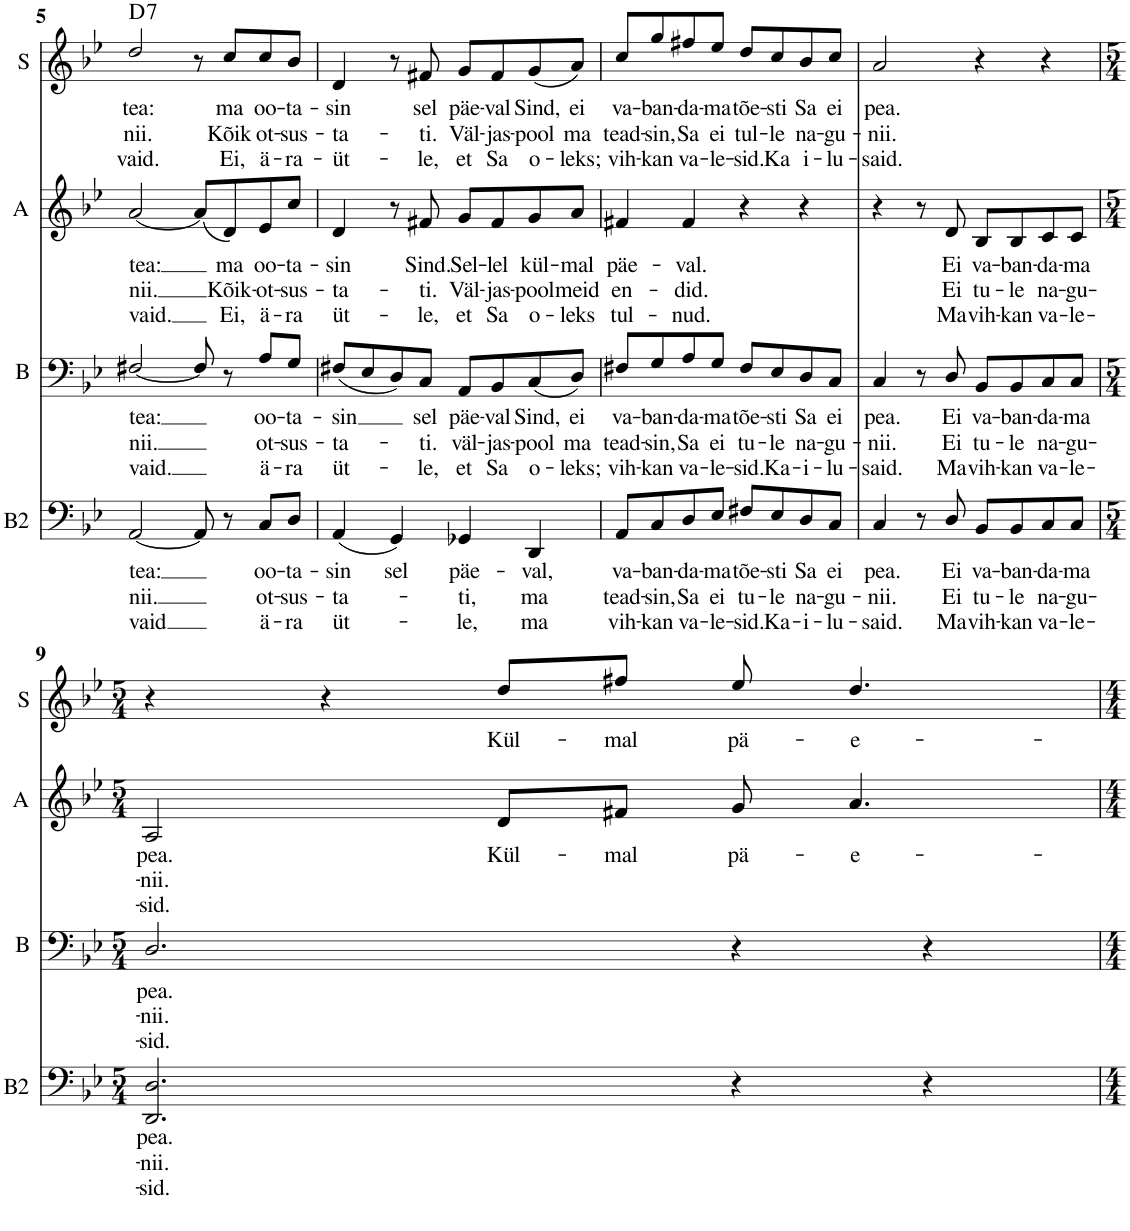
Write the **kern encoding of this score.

**kern	**text	**text	**text	**kern	**text	**text	**text	**kern	**text	**text	**text	**kern	**text	**text	**text	**harte
*part4	*part4	*part4	*part4	*part3	*part3	*part3	*part3	*part2	*part2	*part2	*part2	*part1	*part1	*part1	*part1	*part1
*staff4	*staff4	*staff4	*staff4	*staff3	*staff3	*staff3	*staff3	*staff2	*staff2	*staff2	*staff2	*staff1	*staff1	*staff1	*staff1	*
*I"B2	*	*	*	*I"B	*	*	*	*I"A	*	*	*	*I"Flute / Unison	*	*	*	*
*I'B2	*	*	*	*I'B	*	*	*	*I'A	*	*	*	*	*	*	*	*
!!LO:PB:g=z
*clefF4	*	*	*	*clefF4	*	*	*	*clefG2	*	*	*	*clefG2	*	*	*	*
*	*	*	*	*	*	*	*	*Trd1c2	*	*	*	*	*	*	*	*
*k[b-e-]	*	*	*	*k[b-e-]	*	*	*	*k[b-e-]	*	*	*	*k[b-e-]	*	*	*	*
*M4/4	*	*	*	*M4/4	*	*	*	*M4/4	*	*	*	*M4/4	*	*	*	*
=5	=5	=5	=5	=5	=5	=5	=5	=5	=5	=5	=5	=5	=5	=5	=5	=5
!	!LO:LY:b	!LO:LY:b	!LO:LY:b	!	!LO:LY:b	!LO:LY:b	!LO:LY:b	!	!LO:LY:b	!LO:LY:b	!LO:LY:b	!	!LO:LY:b	!LO:LY:b	!LO:LY:b	!LO:H:kt=7
[2AA/	tea:	nii.	vaid	[2F#X/	tea:	nii.	vaid.	[2a/	tea:	nii.	vaid.	2dd/	tea:	nii.	vaid.	D:7
8AA/]	.	.	.	8F#/]	.	.	.	(8a/L]	.	.	.	8r	.	.	.	.
!	!	!	!	!	!	!	!	!	!LO:LY:b	!LO:LY:b	!LO:LY:b	!	!LO:LY:b	!LO:LY:b	!LO:LY:b	!
8r	.	.	.	8r	.	.	.	8d/)	ma	Kõik-	Ei,	8cc/L	ma	Kõik	Ei,	.
!	!LO:LY:b	!LO:LY:b	!LO:LY:b	!	!LO:LY:b	!LO:LY:b	!LO:LY:b	!	!LO:LY:b	!LO:LY:b	!LO:LY:b	!	!LO:LY:b	!LO:LY:b	!LO:LY:b	!
8C/L	oo-	ot-	ä-	8A/L	oo-	ot-	ä-	8e-/	oo-	-ot-	ä-	8cc/	oo-	ot-	ä-	.
!	!LO:LY:b	!LO:LY:b	!LO:LY:b	!	!LO:LY:b	!LO:LY:b	!LO:LY:b	!	!LO:LY:b	!LO:LY:b	!LO:LY:b	!	!LO:LY:b	!LO:LY:b	!LO:LY:b	!
8D/J	-ta-	-sus-	-ra	8G/J	-ta-	-sus-	-ra	8cc/J	-ta-	-sus-	-ra	8b-/J	-ta-	-sus-	-ra-	.
=6	=6	=6	=6	=6	=6	=6	=6	=6	=6	=6	=6	=6	=6	=6	=6	=6
!	!LO:LY:b	!LO:LY:b	!LO:LY:b	!	!LO:LY:b	!LO:LY:b	!LO:LY:b	!	!LO:LY:b	!LO:LY:b	!LO:LY:b	!	!LO:LY:b	!LO:LY:b	!LO:LY:b	!
(4AA/	-sin	-ta-	-üt-	(8F#X/L	-sin	-ta-	-üt-	4d/	-sin	-ta-	üt-	4d/	-sin	-ta-	-üt-	.
.	.	.	.	8E-/	.	.	.	.	.	.	.	.	.	.	.	.
!	!LO:LY:b	!	!	!	!	!	!	!	!	!	!	!	!	!	!	!
4GG/)	sel	.	.	8D/)	.	.	.	8r	.	.	.	8r	.	.	.	.
!	!	!	!	!	!LO:LY:b	!LO:LY:b	!LO:LY:b	!	!LO:LY:b	!LO:LY:b	!LO:LY:b	!	!LO:LY:b	!LO:LY:b	!LO:LY:b	!
.	.	.	.	8C/J	sel	-ti.	-le,	8f#X/	Sind.	-ti.	-le,	8f#X/	sel	-ti.	-le,	.
!	!LO:LY:b	!LO:LY:b	!LO:LY:b	!	!LO:LY:b	!LO:LY:b	!LO:LY:b	!	!LO:LY:b	!LO:LY:b	!LO:LY:b	!	!LO:LY:b	!LO:LY:b	!LO:LY:b	!
4GG-X/	päe-	ti,	le,	8AA/L	päe-	väl-	et	8g/L	Sel-	Väl-	et	8g/L	päe-	Väl-	et	.
!	!	!	!	!	!LO:LY:b	!LO:LY:b	!LO:LY:b	!	!LO:LY:b	!LO:LY:b	!LO:LY:b	!	!LO:LY:b	!LO:LY:b	!LO:LY:b	!
.	.	.	.	8BB-/	-val	-jas-	Sa	8f#/	-lel	-jas-	Sa	8f#/	-val	-jas-	Sa	.
!	!LO:LY:b	!LO:LY:b	!LO:LY:b	!	!LO:LY:b	!LO:LY:b	!LO:LY:b	!	!LO:LY:b	!LO:LY:b	!LO:LY:b	!	!LO:LY:b	!LO:LY:b	!LO:LY:b	!
4DD/	val,	ma	ma	(8C/	Sind,	-pool	o-	8g/	kül-	-pool	o-	(8g/	Sind,	-pool	o-	.
!	!	!	!	!	!LO:LY:b	!LO:LY:b	!LO:LY:b	!	!LO:LY:b	!LO:LY:b	!LO:LY:b	!	!LO:LY:b	!LO:LY:b	!LO:LY:b	!
.	.	.	.	8D/J)	ei	ma	-leks;	8a/J	-mal	meid	-leks	8a/J)	ei	ma	-leks;	.
=7	=7	=7	=7	=7	=7	=7	=7	=7	=7	=7	=7	=7	=7	=7	=7	=7
!	!LO:LY:b	!LO:LY:b	!LO:LY:b	!	!LO:LY:b	!LO:LY:b	!LO:LY:b	!	!LO:LY:b	!LO:LY:b	!LO:LY:b	!	!LO:LY:b	!LO:LY:b	!LO:LY:b	!
8AA/L	va-	tead-	vih-	8F#X/L	va-	tead-	vih-	4f#X/	päe-	en-	tul-	8cc/L	va-	tead-	vih-	.
!	!LO:LY:b	!LO:LY:b	!LO:LY:b	!	!LO:LY:b	!LO:LY:b	!LO:LY:b	!	!	!	!	!	!LO:LY:b	!LO:LY:b	!LO:LY:b	!
8C/	-ban-	-sin,	-kan	8G/	-ban-	-sin,	-kan	.	.	.	.	8gg/	-ban-	-sin,	-kan	.
!	!LO:LY:b	!LO:LY:b	!LO:LY:b	!	!LO:LY:b	!LO:LY:b	!LO:LY:b	!	!LO:LY:b	!LO:LY:b	!LO:LY:b	!	!LO:LY:b	!LO:LY:b	!LO:LY:b	!
8D/	-da-	Sa	va-	8A/	-da-	Sa	va-	4f#/	-val.	did.	-nud.	8ff#X/	-da-	Sa	va-	.
!	!LO:LY:b	!LO:LY:b	!LO:LY:b	!	!LO:LY:b	!LO:LY:b	!LO:LY:b	!	!	!	!	!	!LO:LY:b	!LO:LY:b	!LO:LY:b	!
8E-/J	-ma	ei	-le-	8G/J	-ma	ei	-le-	.	.	.	.	8ee-/J	-ma	ei	-le-	.
!	!LO:LY:b	!LO:LY:b	!LO:LY:b	!	!LO:LY:b	!LO:LY:b	!LO:LY:b	!	!	!	!	!	!LO:LY:b	!LO:LY:b	!LO:LY:b	!
8F#X/L	tõe-	tu-	-sid.	8F#/L	tõe-	tu-	-sid.	4r	.	.	.	8dd/L	tõe-	tul-	-sid.	.
!	!LO:LY:b	!LO:LY:b	!LO:LY:b	!	!LO:LY:b	!LO:LY:b	!LO:LY:b	!	!	!	!	!	!LO:LY:b	!LO:LY:b	!LO:LY:b	!
8E-/	-sti	-le	Ka-	8E-/	-sti	-le	Ka-	.	.	.	.	8cc/	-sti	-le	Ka	.
!	!LO:LY:b	!LO:LY:b	!LO:LY:b	!	!LO:LY:b	!LO:LY:b	!LO:LY:b	!	!	!	!	!	!LO:LY:b	!LO:LY:b	!LO:LY:b	!
8D/	Sa	na-	-i-	8D/	Sa	na-	-i-	4r	.	.	.	8b-/	Sa	na-	i-	.
!	!LO:LY:b	!LO:LY:b	!LO:LY:b	!	!LO:LY:b	!LO:LY:b	!LO:LY:b	!	!	!	!	!	!LO:LY:b	!LO:LY:b	!LO:LY:b	!
8C/J	ei	-gu-	-lu-	8C/J	ei	-gu-	-lu-	.	.	.	.	8cc/J	ei	-gu-	-lu-	.
=8	=8	=8	=8	=8	=8	=8	=8	=8	=8	=8	=8	=8	=8	=8	=8	=8
!	!LO:LY:b	!LO:LY:b	!LO:LY:b	!	!LO:LY:b	!LO:LY:b	!LO:LY:b	!	!	!	!	!	!LO:LY:b	!LO:LY:b	!LO:LY:b	!
4C/	pea.	-nii.	-said.	4C/	pea.	-nii.	-said.	4r	.	.	.	2a/	pea.	-nii.	-said.	.
8r	.	.	.	8r	.	.	.	8r	.	.	.	.	.	.	.	.
!	!LO:LY:b	!LO:LY:b	!LO:LY:b	!	!LO:LY:b	!LO:LY:b	!LO:LY:b	!	!LO:LY:b	!LO:LY:b	!LO:LY:b	!	!	!	!	!
8D/	Ei	Ei	Ma	8D/	Ei	Ei	Ma	8d/	Ei	Ei	Ma	.	.	.	.	.
!	!LO:LY:b	!LO:LY:b	!LO:LY:b	!	!LO:LY:b	!LO:LY:b	!LO:LY:b	!	!LO:LY:b	!LO:LY:b	!LO:LY:b	!	!	!	!	!
8BB-/L	va-	tu-	vih-	8BB-/L	va-	tu-	vih-	8B-/L	va-	tu-	vih-	4r	.	.	.	.
!	!LO:LY:b	!LO:LY:b	!LO:LY:b	!	!LO:LY:b	!LO:LY:b	!LO:LY:b	!	!LO:LY:b	!LO:LY:b	!LO:LY:b	!	!	!	!	!
8BB-/	-ban-	-le	-kan	8BB-/	-ban-	-le	-kan	8B-/	-ban-	-le	-kan	.	.	.	.	.
!	!LO:LY:b	!LO:LY:b	!LO:LY:b	!	!LO:LY:b	!LO:LY:b	!LO:LY:b	!	!LO:LY:b	!LO:LY:b	!LO:LY:b	!	!	!	!	!
8C/	-da-	na-	va-	8C/	-da-	na-	va-	8c/	-da-	na-	va-	4r	.	.	.	.
!	!LO:LY:b	!LO:LY:b	!LO:LY:b	!	!LO:LY:b	!LO:LY:b	!LO:LY:b	!	!LO:LY:b	!LO:LY:b	!LO:LY:b	!	!	!	!	!
8C/J	-ma	-gu-	-le-	8C/J	-ma	-gu-	-le-	8c/J	-ma	-gu-	-le-	.	.	.	.	.
!!LO:LB:g=z
=9	=9	=9	=9	=9	=9	=9	=9	=9	=9	=9	=9	=9	=9	=9	=9	=9
*M5/4	*	*	*	*M5/4	*	*	*	*M5/4	*	*	*	*M5/4	*	*	*	*
!	!LO:LY:b	!LO:LY:b	!LO:LY:b	!	!LO:LY:b	!LO:LY:b	!LO:LY:b	!	!LO:LY:b	!LO:LY:b	!LO:LY:b	!	!	!	!	!
2.DD/ 2.D/	pea.	-nii.	-sid.	2.D/	pea.	-nii.	-sid.	2A/	pea.	-nii.	-sid.	4r	.	.	.	.
.	.	.	.	.	.	.	.	.	.	.	.	4r	.	.	.	.
!	!	!	!	!	!	!	!	!	!LO:LY:b	!	!	!	!LO:LY:b	!	!	!
.	.	.	.	.	.	.	.	8d/L	Kül-	.	.	8dd/L	Kül-	.	.	.
!	!	!	!	!	!	!	!	!	!LO:LY:b	!	!	!	!LO:LY:b	!	!	!
.	.	.	.	.	.	.	.	8f#X/J	-mal	.	.	8ff#X/J	-mal	.	.	.
!	!	!	!	!	!	!	!	!	!LO:LY:b	!	!	!	!LO:LY:b	!	!	!
4r	.	.	.	4r	.	.	.	8g/	pä-	.	.	8ee-/	pä-	.	.	.
!	!	!	!	!	!	!	!	!	!LO:LY:b	!	!	!	!LO:LY:b	!	!	!
.	.	.	.	.	.	.	.	4.a/	-e-	.	.	4.dd/	-e-	.	.	.
4r	.	.	.	4r	.	.	.	.	.	.	.	.	.	.	.	.
=	=	=	=	=	=	=	=	=	=	=	=	=	=	=	=	=
*-	*-	*-	*-	*-	*-	*-	*-	*-	*-	*-	*-	*-	*-	*-	*-	*-
